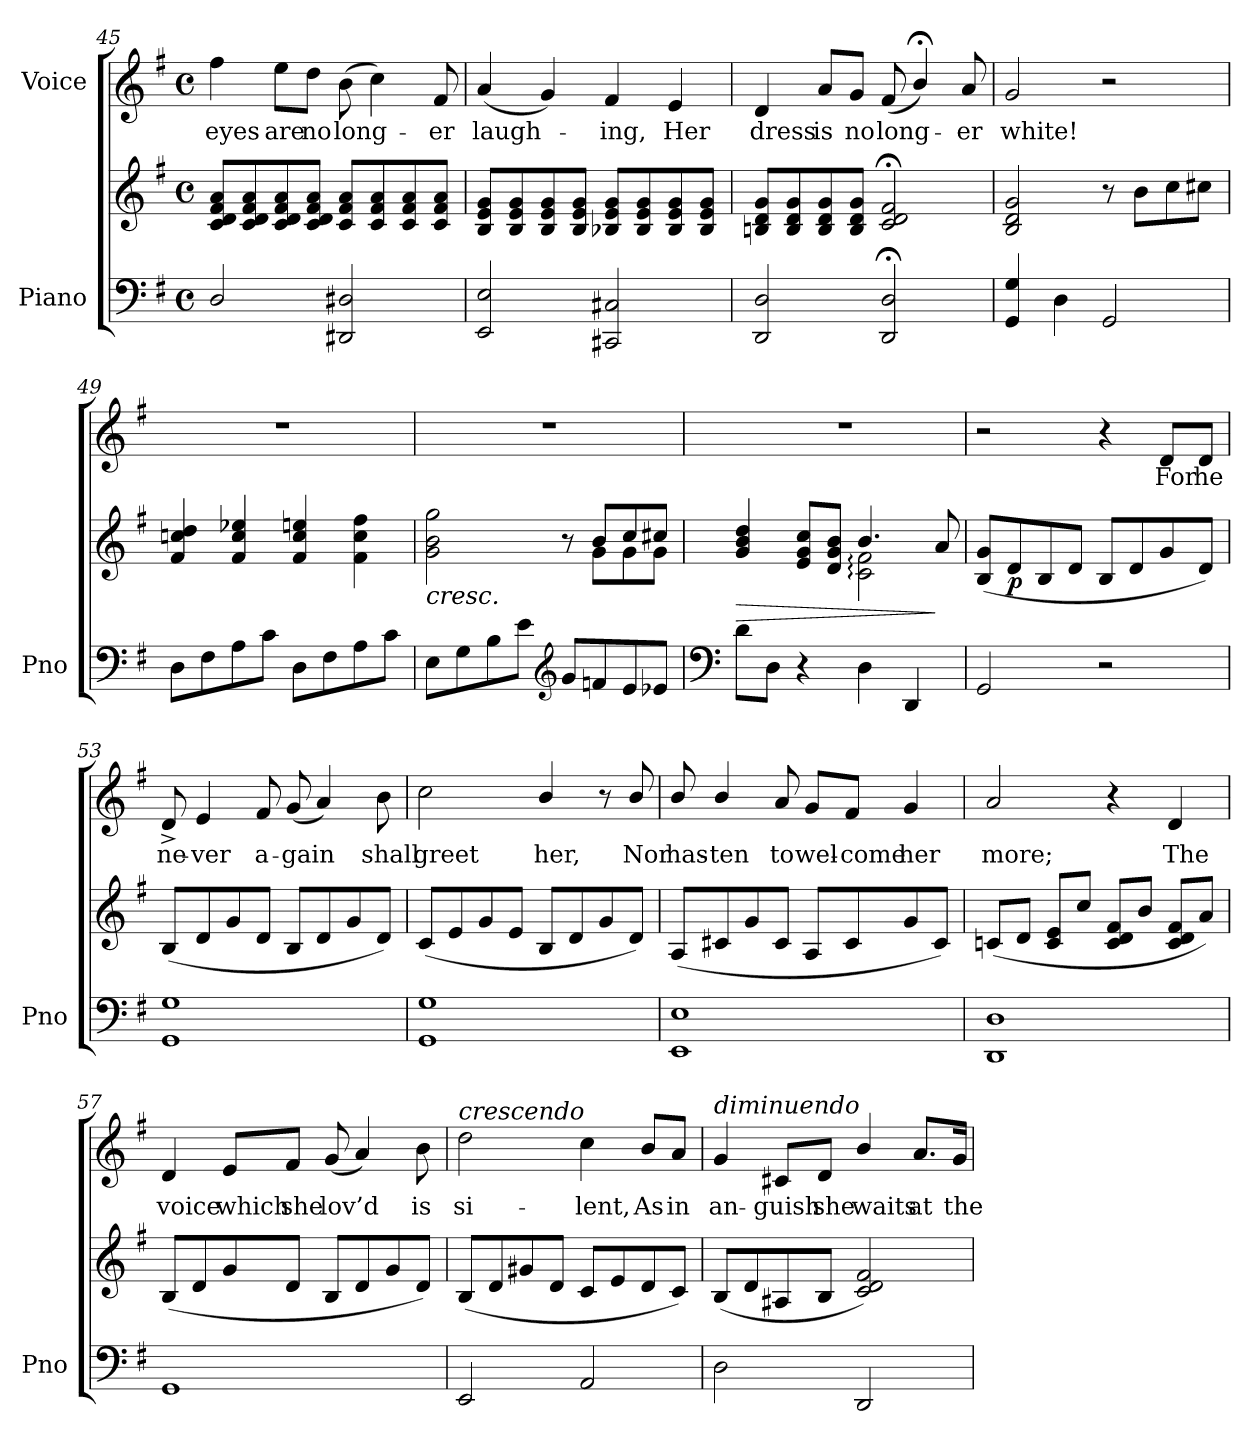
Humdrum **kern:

**kern	**kern	**dynam	**kern	**text
*part2	*part2	*part2	*part1	*part1
*staff3	*staff2	*staff2/3	*staff1	*staff1
*I"Piano	*	*	*I"Voice	*
*I'Pno	*	*	*	*
*clefF4	*clefG2	*	*clefG2	*
*k[f#]	*k[f#]	*	*k[f#]	*
*M4/4	*M4/4	*	*M4/4	*
*met(c)	*met(c)	*	*met(c)	*
=45	=45	=45	=45	=45
!	!	!	!	!LO:LY:b
2D/	8c/ 8d/ 8f#/ 8a/L	.	4ff#\	eyes
.	8c/ 8d/ 8f#/ 8a/	.	.	.
!	!	!	!	!LO:LY:b
.	8c/ 8d/ 8f#/ 8a/	.	8ee\L	are
!	!	!	!	!LO:LY:b
.	8c/ 8d/ 8f#/ 8a/J	.	8dd\J	no
!	!	!	!	!LO:LY:b
2DD#X/ 2D#X/	8c/ 8f#/ 8a/L	.	(>8b\	long-
.	8c/ 8f#/ 8a/	.	4cc\)	.
.	8c/ 8f#/ 8a/	.	.	.
!	!	!	!	!LO:LY:b
.	8c/ 8f#/ 8a/J	.	8f#/	-er
=46	=46	=46	=46	=46
!	!	!	!	!LO:LY:b
2EE/ 2E/	8B/ 8e/ 8g/L	.	(<4a/	laugh-
.	8B/ 8e/ 8g/	.	.	.
.	8B/ 8e/ 8g/	.	4g/)	.
.	8B/ 8e/ 8g/J	.	.	.
!	!	!	!	!LO:LY:b
2CC#X/ 2C#X/	8B-X/ 8e/ 8g/L	.	4f#/	-ing,
.	8B-/ 8e/ 8g/	.	.	.
!	!	!	!	!LO:LY:b
.	8B-/ 8e/ 8g/	.	4e/	Her
.	8B-/ 8e/ 8g/J	.	.	.
=47	=47	=47	=47	=47
!	!	!	!	!LO:LY:b
2DD/ 2D/	8Bn/ 8d/ 8g/L	.	4d/	dress
.	8B/ 8d/ 8g/	.	.	.
!	!	!	!	!LO:LY:b
.	8B/ 8d/ 8g/	.	8a/L	is
!	!	!	!	!LO:LY:b
.	8B/ 8d/ 8g/J	.	8g/J	no
!	!	!	!	!LO:LY:b
2DD/;< 2D/;<	2c/;< 2d/;< 2f#/;<	.	(<8f#/	long-
.	.	.	4b;</)	.
!	!	!	!	!LO:LY:b
.	.	.	8a/	-er
!!LO:LB:g=z
=48	=48	=48	=48	=48
!	!	!	!	!LO:LY:b
4GG/ 4G/	2B/ 2d/ 2g/	.	2g/	white!
4D\	.	.	.	.
2GG/	8r	.	2r	.
.	8b\L	.	.	.
.	8cc\	.	.	.
.	8cc#X\J	.	.	.
=49	=49	=49	=49	=49
8D\L	4f#/ 4ccn/ 4dd/	.	1r	.
8F#\	.	.	.	.
8A\	4f#/ 4cc/ 4ee-X/	.	.	.
8c\J	.	.	.	.
8D\L	4f#/ 4cc/ 4een/	.	.	.
8F#\	.	.	.	.
8A\	4f#\ 4cc\ 4ff#\	.	.	.
8c\J	.	.	.	.
=50	=50	=50	=50	=50
*	*^	*	*	*
!	!LO:TX:b:i:t=cresc.	!	!	!	!
8E\L	2g\ 2b\ 2gg\	2ryy	.	1r	.
8G\	.	.	.	.	.
8B\	.	.	.	.	.
8e\J	.	.	.	.	.
*clefG2	*	*	*	*	*
8g/L	8r	8ryy	.	.	.
8fn/	8b/L	8g\L	.	.	.
8e/	8cc/	8g\	.	.	.
8e-X/J	8cc#X/J	8g\J	.	.	.
=51	=51	=51	=51	=51	=51
*clefF4	*	*	*	*	*
!	!	!	!LO:HP:b	!	!
8d\L	4g/ 4b/ 4dd/	2ryy	>	1r	.
8D\J	.	.	.	.	.
4r	8e/ 8g/ 8cc/L	.	.	.	.
.	8d/ 8g/ 8b/J	.	.	.	.
4D\	4.b/	2c\: 2f#\:	.	.	.
4DD/	.	.	.	.	.
.	8a/	.	]	.	.
*	*v	*v	*	*	*
!!LO:LB:g=z
=52	=52	=52	=52	=52
2GG/	(<8B/ 8g/L	.	2r	.
!	!	!LO:DY:b	!	!
.	8d/	p	.	.
.	8B/	.	.	.
.	8d/J	.	.	.
2r	8B/L	.	4r	.
.	8d/	.	.	.
!	!	!	!	!LO:LY:b
.	8g/	.	8d/L	For
!	!	!	!	!LO:LY:b
.	8d/J)	.	8d/J	he
=53	=53	=53	=53	=53
!	!	!	!	!LO:LY:b
1GG 1G	(<8B/L	.	8d^/	ne-
!	!	!	!	!LO:LY:b
.	8d/	.	4e/	-ver
.	8g/	.	.	.
!	!	!	!	!LO:LY:b
.	8d/J	.	8f#/	a-
!	!	!	!	!LO:LY:b
.	8B/L	.	(<8g/	-gain
.	8d/	.	4a/)	.
.	8g/	.	.	.
!	!	!	!	!LO:LY:b
.	8d/J)	.	8b\	shall
=54	=54	=54	=54	=54
!	!	!	!	!LO:LY:b
1GG 1G	(<8c/L	.	2cc\	greet
.	8e/	.	.	.
.	8g/	.	.	.
.	8e/J	.	.	.
!	!	!	!	!LO:LY:b
.	8B/L	.	4b/	her,
.	8d/	.	.	.
.	8g/	.	8r	.
!	!	!	!	!LO:LY:b
.	8d/J)	.	8b/	Nor
=55	=55	=55	=55	=55
!	!	!	!	!LO:LY:b
1EE 1E	(<8A/L	.	8b/	has-
!	!	!	!	!LO:LY:b
.	8c#X/	.	4b/	-ten
.	8g/	.	.	.
!	!	!	!	!LO:LY:b
.	8c#/J	.	8a/	to
!	!	!	!	!LO:LY:b
.	8A/L	.	8g/L	wel-
!	!	!	!	!LO:LY:b
.	8c#/	.	8f#/J	-come
!	!	!	!	!LO:LY:b
.	8g/	.	4g/	her
.	8c#/J)	.	.	.
!!LO:PB:g=z
=56	=56	=56	=56	=56
!	!	!	!	!LO:LY:b
1DD 1D	(<8cn/L	.	2a/	more;
.	8d/J	.	.	.
.	8c/ 8e/L	.	.	.
.	8cc/J	.	.	.
.	8c/ 8d/ 8f#/L	.	4r	.
.	8b/J	.	.	.
!	!	!	!	!LO:LY:b
.	8c/ 8d/ 8f#/L	.	4d/	The
.	8a/J)	.	.	.
=57	=57	=57	=57	=57
!	!	!	!	!LO:LY:b
1GG	(<8B/L	.	4d/	voice
.	8d/	.	.	.
!	!	!	!	!LO:LY:b
.	8g/	.	8e/L	which
!	!	!	!	!LO:LY:b
.	8d/J	.	8f#/J	she
!	!	!	!	!LO:LY:b
.	8B/L	.	(<8g/	lov’d
.	8d/	.	4a/)	.
.	8g/	.	.	.
!	!	!	!	!LO:LY:b
.	8d/J)	.	8b\	is
=58	=58	=58	=58	=58
!	!	!	!LO:TX:a:i:t=crescendo	!
!	!	!	!	!LO:LY:b
2EE/	(<8B/L	.	2dd\	si-
.	8d/	.	.	.
.	8g#X/	.	.	.
.	8d/J	.	.	.
!	!	!	!	!LO:LY:b
2AA/	8c/L	.	4cc\	-lent,
.	8e/	.	.	.
!	!	!	!	!LO:LY:b
.	8d/	.	8b/L	As
!	!	!	!	!LO:LY:b
.	8c/J)	.	8a/J	in
=59	=59	=59	=59	=59
!	!	!	!LO:TX:a:i:t=diminuendo	!
!	!	!	!	!LO:LY:b
2D\	(<8B/L	.	4g/	an-
.	8d/	.	.	.
!	!	!	!	!LO:LY:b
.	8A#X/	.	8c#X/L	-guish
!	!	!	!	!LO:LY:b
.	8B/J	.	8d/J	she
!	!	!	!	!LO:LY:b
2DD/	2c/ 2d/ 2f#/)	.	4b/	waits
!	!	!	!	!LO:LY:b
.	.	.	8.a/L	at
!	!	!	!	!LO:LY:b
.	.	.	16g/Jk	the
=	=	=	=	=
*-	*-	*-	*-	*-
